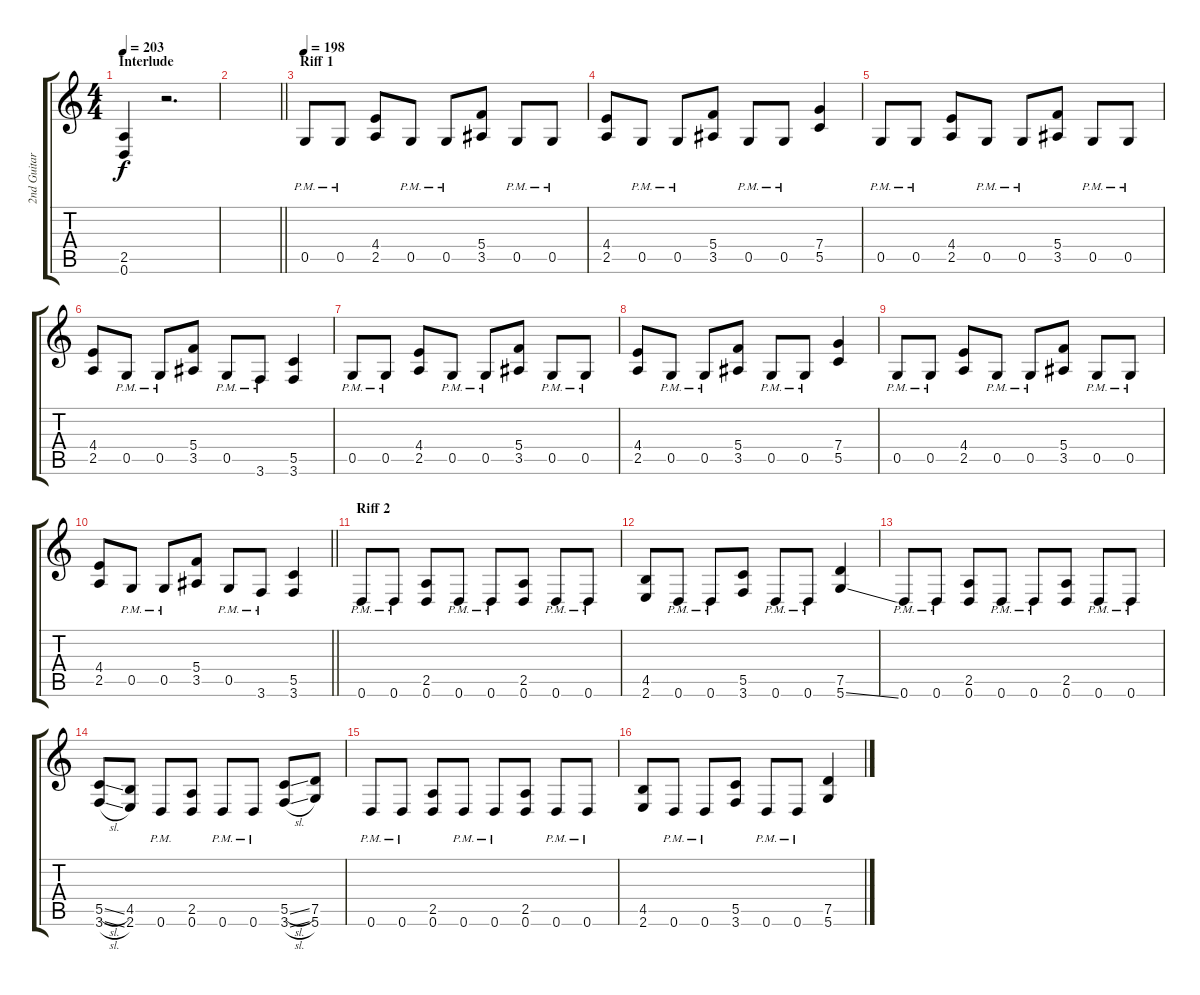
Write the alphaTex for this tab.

\track ("2nd Guitar" "2nd Guitar") {instrument overdrivenguitar}
\staff {score tabs}
\tuning (D4 A3 F3 C3 G2 D2) {hide}
\ts (4 4)
\section ("" "Interlude")
\tempo 203
\clef g2
\ks c
(2.5 0.6).4{dy f} r.2{d} |
\barLineRight lightlight
|
\section ("" "Riff 1")
\tempo 198
0.5{pm}.8 0.5{pm}.8 (4.4 2.5).8 0.5{pm}.8 0.5{pm}.8 (5.4 3.5).8 0.5{pm}.8 0.5{pm}.8 |
(4.4 2.5).8 0.5{pm}.8 0.5{pm}.8 (5.4 3.5).8 0.5{pm}.8 0.5{pm}.8 (7.4 5.5).4 |
0.5{pm}.8 0.5{pm}.8 (4.4 2.5).8 0.5{pm}.8 0.5{pm}.8 (5.4 3.5).8 0.5{pm}.8 0.5{pm}.8 |
(4.4 2.5).8 0.5{pm}.8 0.5{pm}.8 (5.4 3.5).8 0.5{pm}.8 3.6{pm}.8 (5.5 3.6).4 |
0.5{pm}.8 0.5{pm}.8 (4.4 2.5).8 0.5{pm}.8 0.5{pm}.8 (5.4 3.5).8 0.5{pm}.8 0.5{pm}.8 |
(4.4 2.5).8 0.5{pm}.8 0.5{pm}.8 (5.4 3.5).8 0.5{pm}.8 0.5{pm}.8 (7.4 5.5).4 |
0.5{pm}.8 0.5{pm}.8 (4.4 2.5).8 0.5{pm}.8 0.5{pm}.8 (5.4 3.5).8 0.5{pm}.8 0.5{pm}.8 |
\barLineRight lightlight
(4.4 2.5).8 0.5{pm}.8 0.5{pm}.8 (5.4 3.5).8 0.5{pm}.8 3.6{pm}.8 (5.5 3.6).4 |
\section ("" "Riff 2")
0.6{pm}.8 0.6{pm}.8 (2.5 0.6).8 0.6{pm}.8 0.6{pm}.8 (2.5 0.6).8 0.6{pm}.8 0.6{pm}.8 |
(4.5 2.6).8 0.6{pm}.8 0.6{pm}.8 (5.5 3.6).8 0.6{pm}.8 0.6{pm}.8 (7.5 5.6{ss}).4 |
0.6{pm}.8 0.6{pm}.8 (2.5 0.6).8 0.6{pm}.8 0.6{pm}.8 (2.5 0.6).8 0.6{pm}.8 0.6{pm}.8 |
(5.5{sl} 3.6{sl}).8 (4.5 2.6).8 0.6{pm}.8 (2.5 0.6).8 0.6{pm}.8 0.6{pm}.8 (5.5{sl} 3.6{sl}).8 (7.5 5.6).8 |
0.6{pm}.8 0.6{pm}.8 (2.5 0.6).8 0.6{pm}.8 0.6{pm}.8 (2.5 0.6).8 0.6{pm}.8 0.6{pm}.8 |
(4.5 2.6).8 0.6{pm}.8 0.6{pm}.8 (5.5 3.6).8 0.6{pm}.8 0.6{pm}.8 (7.5 5.6{ss}).4
